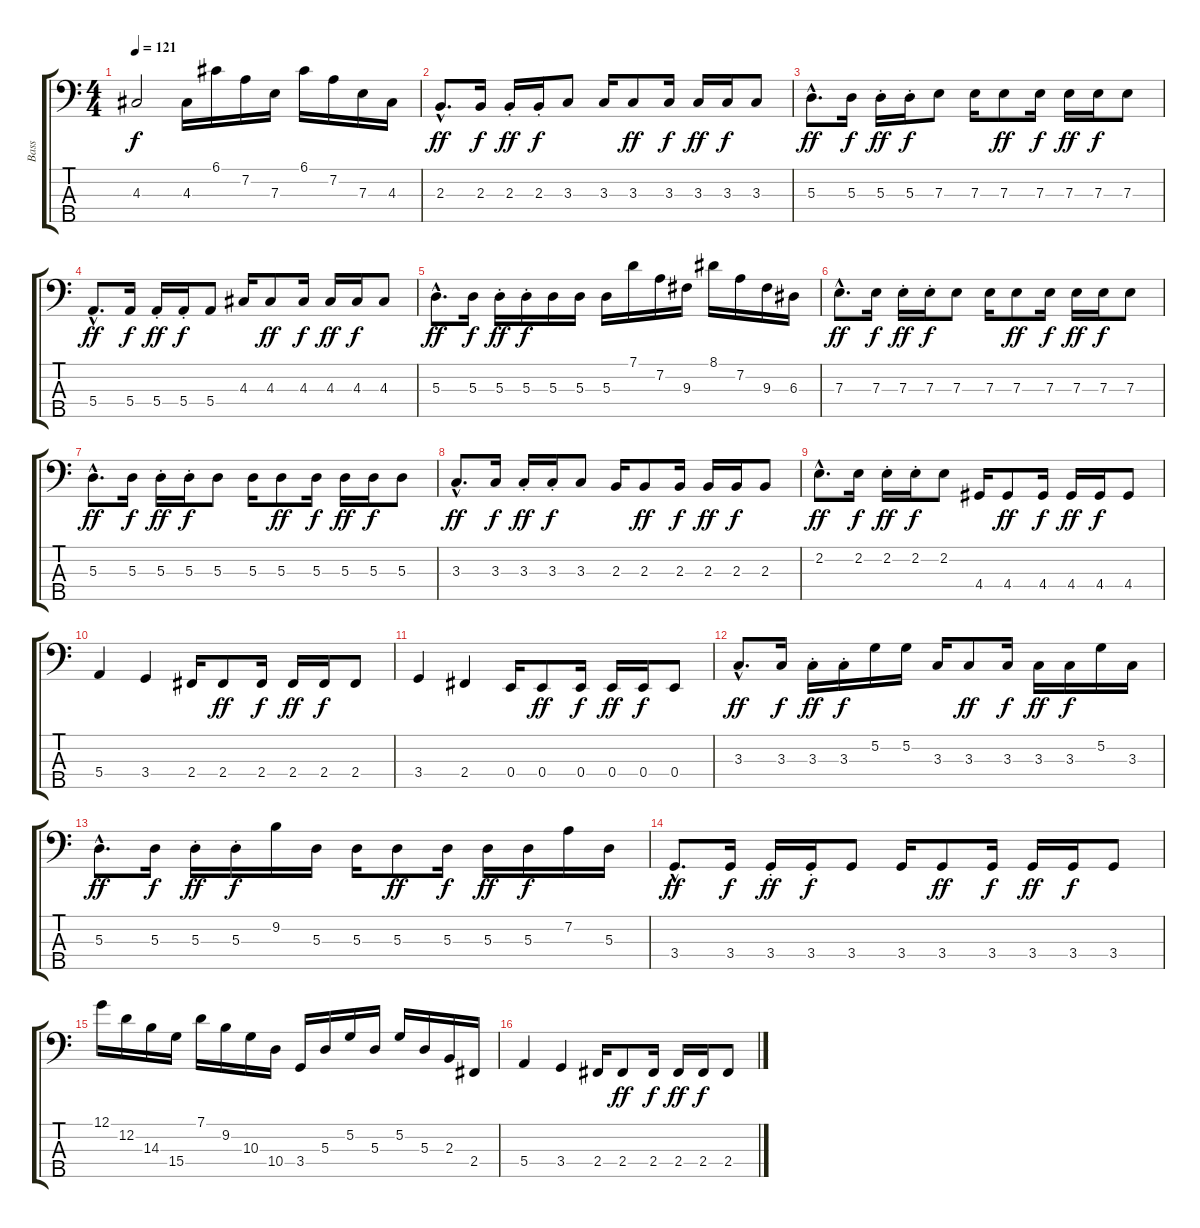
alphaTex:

\track ("Bass" "Bass") {instrument synthbass2}
\staff {score tabs}
\tuning (G2 D2 A1 E1 B0) {hide}
\ts (4 4)
\tempo 121
\clef f4
\ks c
4.3.2{dy f} 4.3.16 6.1.16 7.2.16 7.3.16 6.1.16 7.2.16 7.3.16 4.3.16 |
2.3{hac}.8{d dy ff} 2.3.16{dy f} 2.3{st}.16{dy ff} 2.3{st}.16{dy f} 3.3.8 3.3.16 3.3.8{dy ff} 3.3.16{dy f} 3.3.16{dy ff} 3.3.16{dy f} 3.3.8 |
5.3{hac}.8{d dy ff} 5.3.16{dy f} 5.3{st}.16{dy ff} 5.3{st}.16{dy f} 7.3.8 7.3.16 7.3.8{dy ff} 7.3.16{dy f} 7.3.16{dy ff} 7.3.16{dy f} 7.3.8 |
5.4{hac}.8{d dy ff} 5.4.16{dy f} 5.4{st}.16{dy ff} 5.4{st}.16{dy f} 5.4.8 4.3.16 4.3.8{dy ff} 4.3.16{dy f} 4.3.16{dy ff} 4.3.16{dy f} 4.3.8 |
5.3{hac}.8{d dy ff} 5.3.16{dy f} 5.3{st}.16{dy ff} 5.3{st}.16{dy f} 5.3.16 5.3.16 5.3.16 7.1.16 7.2.16 9.3.16 8.1.16 7.2.16 9.3.16 6.3.16 |
7.3{hac}.8{d dy ff} 7.3.16{dy f} 7.3{st}.16{dy ff} 7.3{st}.16{dy f} 7.3.8 7.3.16 7.3.8{dy ff} 7.3.16{dy f} 7.3.16{dy ff} 7.3.16{dy f} 7.3.8 |
5.3{hac}.8{d dy ff} 5.3.16{dy f} 5.3{st}.16{dy ff} 5.3{st}.16{dy f} 5.3.8 5.3.16 5.3.8{dy ff} 5.3.16{dy f} 5.3.16{dy ff} 5.3.16{dy f} 5.3.8 |
3.3{hac}.8{d dy ff} 3.3.16{dy f} 3.3{st}.16{dy ff} 3.3{st}.16{dy f} 3.3.8 2.3.16 2.3.8{dy ff} 2.3.16{dy f} 2.3.16{dy ff} 2.3.16{dy f} 2.3.8 |
2.2{hac}.8{d dy ff} 2.2.16{dy f} 2.2{st}.16{dy ff} 2.2{st}.16{dy f} 2.2.8 4.4.16 4.4.8{dy ff} 4.4.16{dy f} 4.4.16{dy ff} 4.4.16{dy f} 4.4.8 |
5.4.4 3.4.4 2.4.16 2.4.8{dy ff} 2.4.16{dy f} 2.4.16{dy ff} 2.4.16{dy f} 2.4.8 |
3.4.4 2.4.4 0.4.16 0.4.8{dy ff} 0.4.16{dy f} 0.4.16{dy ff} 0.4.16{dy f} 0.4.8 |
3.3{hac}.8{d dy ff} 3.3.16{dy f} 3.3{st}.16{dy ff} 3.3{st}.16{dy f} 5.2.16 5.2.16 3.3.16 3.3.8{dy ff} 3.3.16{dy f} 3.3.16{dy ff} 3.3.16{dy f} 5.2.16 3.3.16 |
5.3{hac}.8{d dy ff} 5.3.16{dy f} 5.3{st}.16{dy ff} 5.3{st}.16{dy f} 9.2.16 5.3.16 5.3.16 5.3.8{dy ff} 5.3.16{dy f} 5.3.16{dy ff} 5.3.16{dy f} 7.2.16 5.3.16 |
3.4{hac}.8{d dy ff} 3.4.16{dy f} 3.4{st}.16{dy ff} 3.4{st}.16{dy f} 3.4.8 3.4.16 3.4.8{dy ff} 3.4.16{dy f} 3.4.16{dy ff} 3.4.16{dy f} 3.4.8 |
12.1.16 12.2.16 14.3.16 15.4.16 7.1.16 9.2.16 10.3.16 10.4.16 3.4.16 5.3.16 5.2.16 5.3.16 5.2.16 5.3.16 2.3.16 2.4.16 |
5.4.4 3.4.4 2.4.16 2.4.8{dy ff} 2.4.16{dy f} 2.4.16{dy ff} 2.4.16{dy f} 2.4.8
